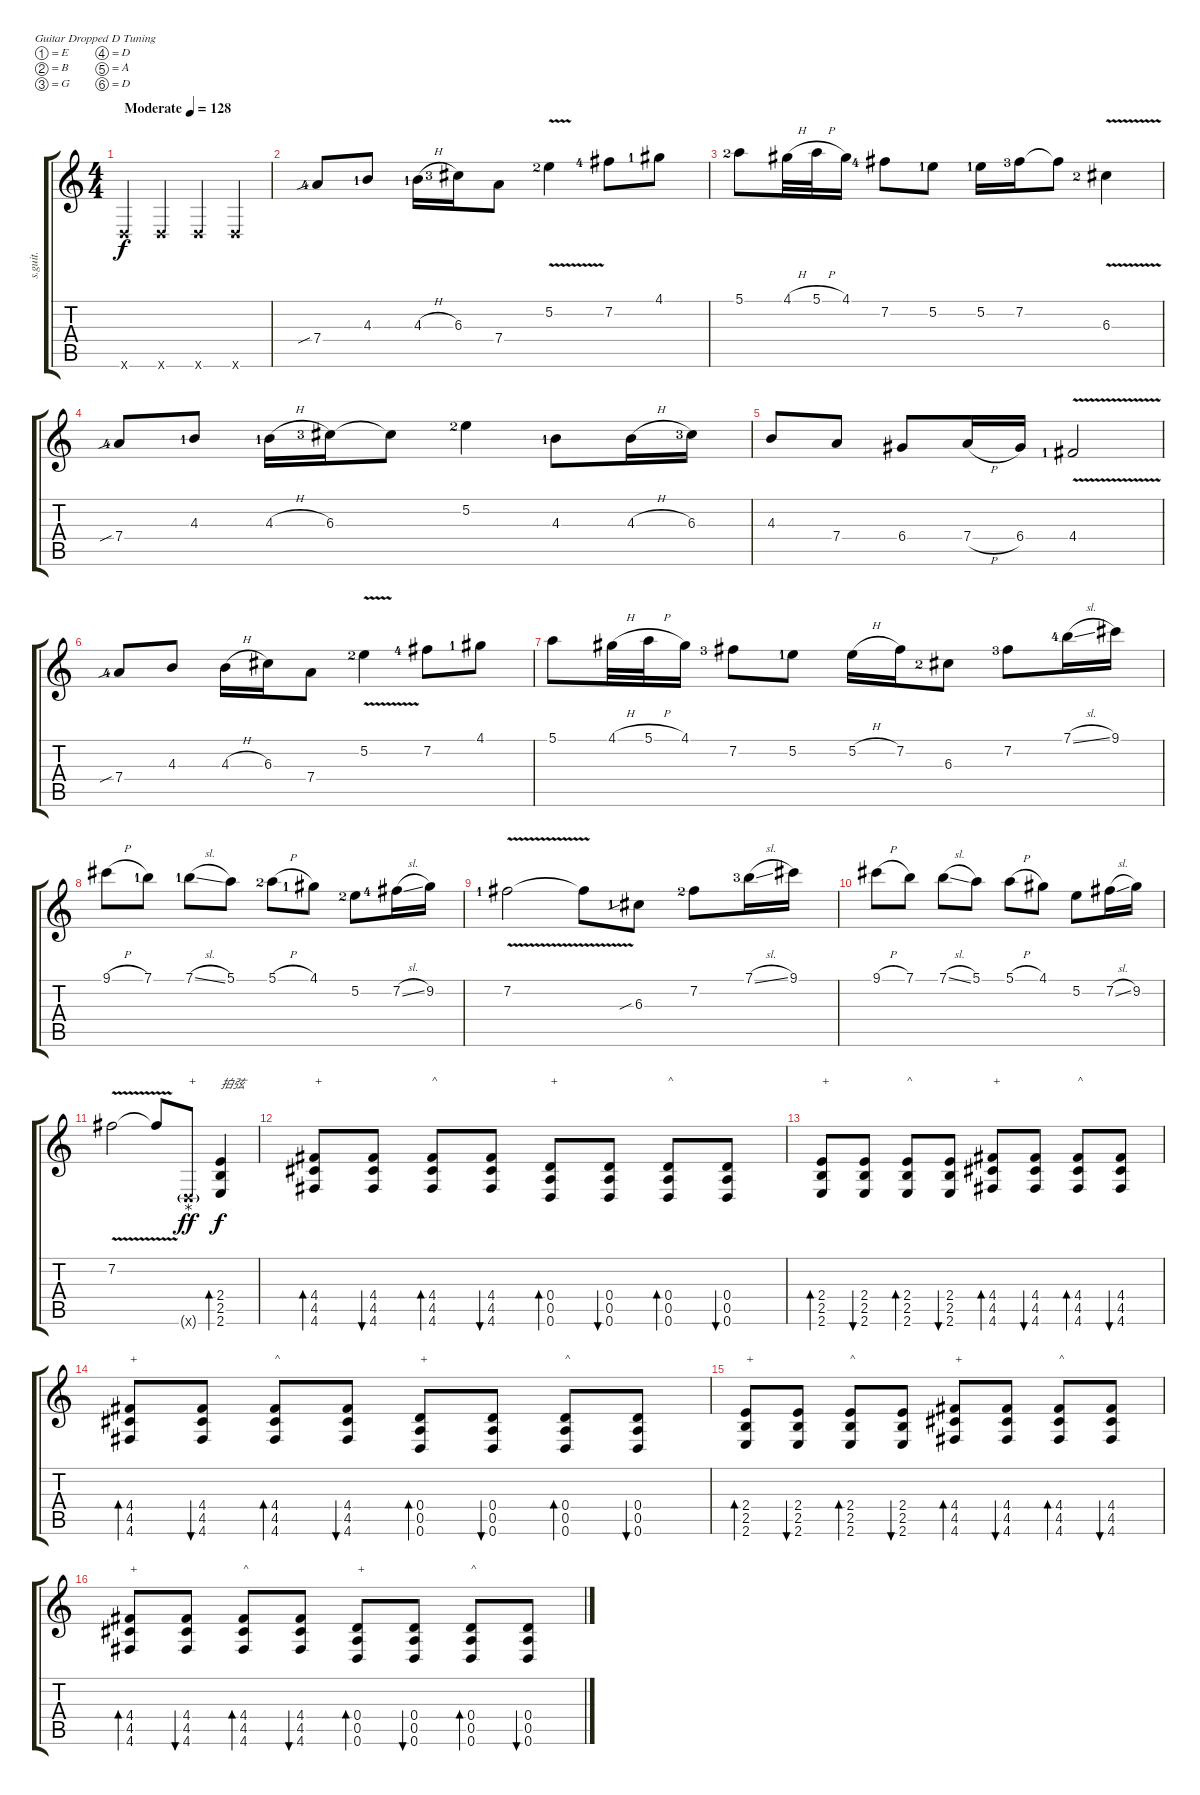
\defaultSystemsLayout 4
\bracketExtendMode groupsimilarinstruments
\otherSystemsTrackNameOrientation horizontal
\track ("宋依凡 " "s.guit.") {instrument acousticguitarsteel}
\staff {score tabs}
\tuning (E4 B3 G3 D3 A2 D2)
\ts (4 4)
\beaming (8 2 2 2 2)
\tempo (128 "Moderate")
\clef g2
\ks c
0.6{x}.4{dy f instrument acousticguitarsteel beam Up} 0.6{x}.4{beam Up} 0.6{x}.4{beam Up} 0.6{x}.4{beam Up} |
7.4{sib lf 5}.8{beam Up} 4.3{lf 2}.8{beam Up} 4.3{h lf 2}.16{beam Down} 6.3{lf 4 acc #}.16{beam Down} 7.4.8{beam Down} 5.2{v lf 3}.4{beam Down} 7.2{lf 5 acc #}.8{beam Down} 4.1{lf 2 acc #}.8{beam Down} |
5.1{lf 3}.8{beam Down} 4.1{h acc #}.32{beam Down} 5.1{h}.32{beam Down} 4.1{acc #}.16{beam Down} 7.2{lf 5 acc #}.8{beam Down} 5.2{lf 2}.8{beam Down} 5.2{lf 2}.16{beam Down} 7.2{lf 4 acc #}.16{beam Down} 7.2{t acc #}.8{beam Down} 6.3{v lf 3 acc #}.4{beam Down} |
7.4{sib lf 5}.8{beam Up} 4.3{lf 2}.8{beam Up} 4.3{h lf 2}.16{beam Down} 6.3{lf 4 acc #}.16{beam Down} 6.3{t acc #}.8{beam Down} 5.2{lf 3}.4{beam Down} 4.3{lf 2}.8{beam Down} 4.3{h}.16{beam Down} 6.3{lf 4 acc #}.16{beam Down} |
4.3.8{beam Up} 7.4.8{beam Up} 6.4{acc #}.8{beam Up} 7.4{h}.16{beam Up} 6.4{acc #}.16{beam Up} 4.4{v lf 2 acc #}.2{beam Up} |
7.4{sib lf 5}.8{beam Up} 4.3.8{beam Up} 4.3{h}.16{beam Down} 6.3{acc #}.16{beam Down} 7.4.8{beam Down} 5.2{v lf 3}.4{beam Down} 7.2{lf 5 acc #}.8{beam Down} 4.1{lf 2 acc #}.8{beam Down} |
5.1.8{beam Down} 4.1{h acc #}.32{beam Down} 5.1{h}.32{beam Down} 4.1{acc #}.16{beam Down} 7.2{lf 4 acc #}.8{beam Down} 5.2{lf 2}.8{beam Down} 5.2{h}.16{beam Down} 7.2{acc #}.16{beam Down} 6.3{lf 3 acc #}.8{beam Down} 7.2{lf 4 acc #}.8{beam Down} 7.1{sl lf 5}.16{beam Down} 9.1{acc #}.16{beam Down} |
9.1{h acc #}.8{beam Down} 7.1{lf 2}.8{beam Down} 7.1{sl lf 2}.8{beam Down} 5.1.8{beam Down} 5.1{h lf 3}.8{beam Down} 4.1{lf 2 acc #}.8{beam Down} 5.2{lf 3}.8{beam Down} 7.2{sl lf 5 acc #}.16{beam Down} 9.2{acc #}.16{beam Down} |
7.2{v lf 2 acc #}.2{beam Down} 7.2{v t acc #}.8{beam Down} 6.3{sib lf 2 acc #}.8{beam Down} 7.2{lf 3 acc #}.8{beam Down} 7.1{sl lf 4}.16{beam Down} 9.1{acc #}.16{beam Down} |
9.1{h acc #}.8{beam Down} 7.1.8{beam Down} 7.1{sl}.8{beam Down} 5.1.8{beam Down} 5.1{h}.8{beam Down} 4.1{acc #}.8{beam Down} 5.2.8{beam Down} 7.2{sl acc #}.16{beam Down} 9.2{acc #}.16{beam Down} |
7.2{v acc #}.2{beam Down} 7.2{v t acc #}.8{beam Up} 0.6{g x}.8{txt "+" dy ff glpt beam Up} (2.4 2.5 2.6).4{bd 60 txt "拍弦" dy f beam Up} |
(4.4{acc #} 4.5{acc #} 4.6{acc #}).8{bd 60 txt "+" beam Up} (4.4{acc #} 4.5{acc #} 4.6{acc #}).8{bu 60 beam Up} (4.4{acc #} 4.5{acc #} 4.6{acc #}).8{bd 60 txt "^" beam Up} (4.4{acc #} 4.5{acc #} 4.6{acc #}).8{bu 60 beam Up} (0.4 0.5 0.6).8{bd 60 txt "+" beam Up} (0.4 0.5 0.6).8{bu 60 beam Up} (0.4 0.5 0.6).8{bd 60 txt "^" beam Up} (0.4 0.5 0.6).8{bu 60 beam Up} |
(2.4 2.5 2.6).8{bd 60 txt "+" beam Up} (2.4 2.5 2.6).8{bu 60 beam Up} (2.4 2.5 2.6).8{bd 60 txt "^" beam Up} (2.4 2.5 2.6).8{bu 60 beam Up} (4.4{acc #} 4.5{acc #} 4.6{acc #}).8{bd 60 txt "+" beam Up} (4.4{acc #} 4.5{acc #} 4.6{acc #}).8{bu 60 beam Up} (4.4{acc #} 4.5{acc #} 4.6{acc #}).8{bd 60 txt "^" beam Up} (4.4{acc #} 4.5{acc #} 4.6{acc #}).8{bu 60 beam Up} |
(4.4{acc #} 4.5{acc #} 4.6{acc #}).8{bd 60 txt "+" beam Up} (4.4{acc #} 4.5{acc #} 4.6{acc #}).8{bu 60 beam Up} (4.4{acc #} 4.5{acc #} 4.6{acc #}).8{bd 60 txt "^" beam Up} (4.4{acc #} 4.5{acc #} 4.6{acc #}).8{bu 60 beam Up} (0.4 0.5 0.6).8{bd 60 txt "+" beam Up} (0.4 0.5 0.6).8{bu 60 beam Up} (0.4 0.5 0.6).8{bd 60 txt "^" beam Up} (0.4 0.5 0.6).8{bu 60 beam Up} |
(2.4 2.5 2.6).8{bd 60 txt "+" beam Up} (2.4 2.5 2.6).8{bu 60 beam Up} (2.4 2.5 2.6).8{bd 60 txt "^" beam Up} (2.4 2.5 2.6).8{bu 60 beam Up} (4.4{acc #} 4.5{acc #} 4.6{acc #}).8{bd 60 txt "+" beam Up} (4.4{acc #} 4.5{acc #} 4.6{acc #}).8{bu 60 beam Up} (4.4{acc #} 4.5{acc #} 4.6{acc #}).8{bd 60 txt "^" beam Up} (4.4{acc #} 4.5{acc #} 4.6{acc #}).8{bu 60 beam Up} |
(4.4{acc #} 4.5{acc #} 4.6{acc #}).8{bd 60 txt "+" beam Up} (4.4{acc #} 4.5{acc #} 4.6{acc #}).8{bu 60 beam Up} (4.4{acc #} 4.5{acc #} 4.6{acc #}).8{bd 60 txt "^" beam Up} (4.4{acc #} 4.5{acc #} 4.6{acc #}).8{bu 60 beam Up} (0.4 0.5 0.6).8{bd 60 txt "+" beam Up} (0.4 0.5 0.6).8{bu 60 beam Up} (0.4 0.5 0.6).8{bd 60 txt "^" beam Up} (0.4 0.5 0.6).8{bu 60 beam Up}
